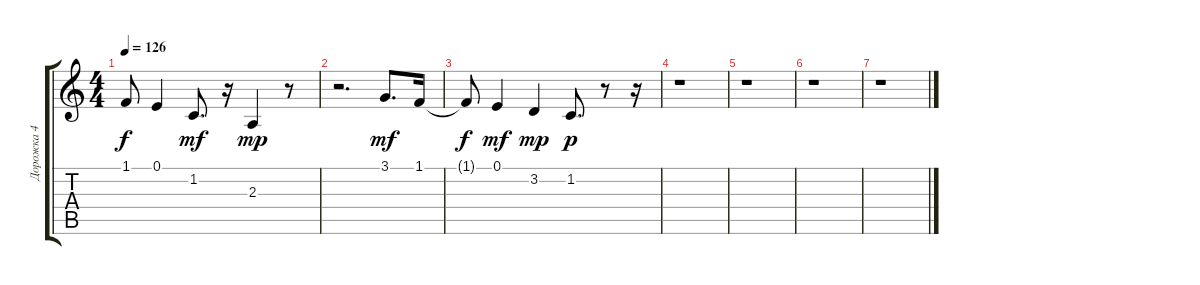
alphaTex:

\track ("Дорожка 4" "Дорожка 4") {instrument lead4chiff}
\staff {score tabs}
\tuning (E4 B3 G3 D3 A2 E2) {hide}
\ts (4 4)
\tempo 126
\clef g2
\ks c
1.1{t}.8{dy f} 0.1.4 1.2.8{d dy mf} r.16 2.3.4{dy mp} r.8 |
r.2{d} 3.1.8{d dy mf} 1.1.16 |
1.1{t}.8{dy f} 0.1.4{dy mf} 3.2.4{dy mp} 1.2.8{d dy p} r.8 r.16 |
r.1 |
r.1 |
r.1 |
r.1
